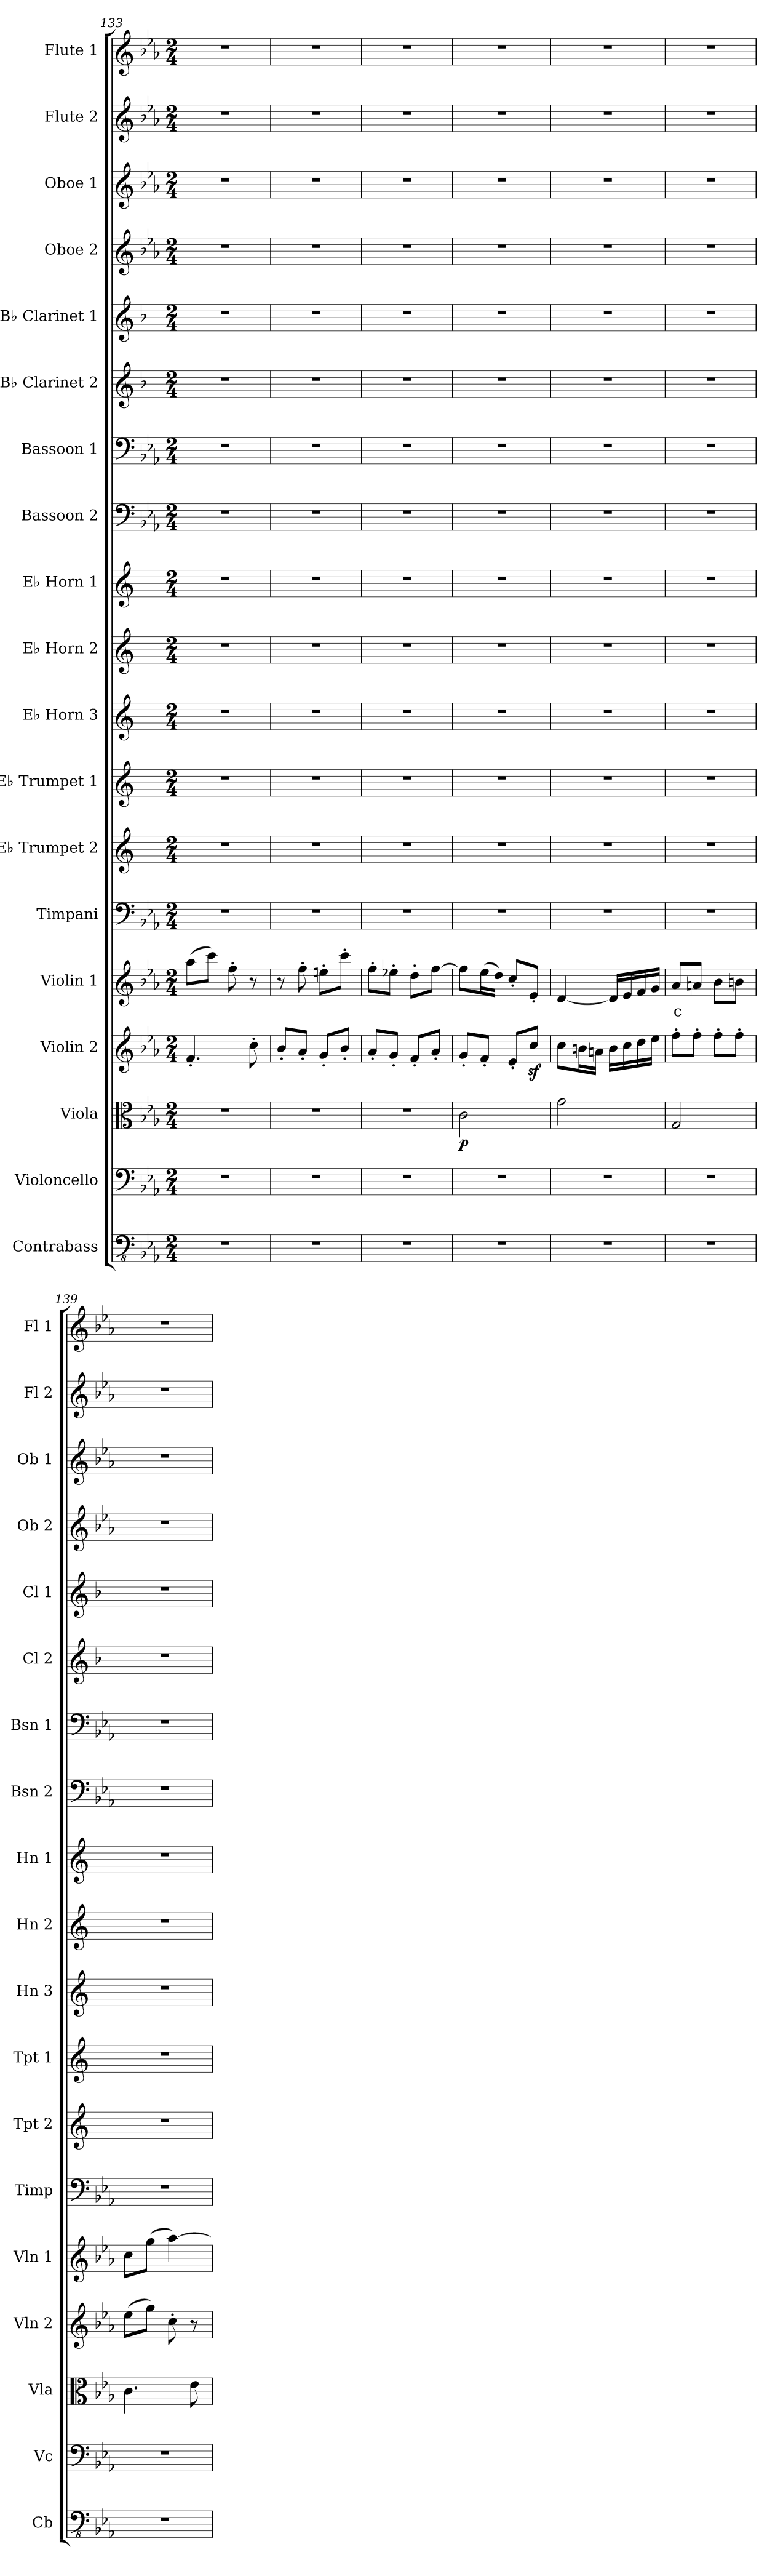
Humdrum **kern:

**kern	**kern	**kern	**dynam	**kern	**kern	**text	**kern	**kern	**kern	**kern	**kern	**kern	**kern	**kern	**kern	**kern	**kern	**kern	**kern	**kern
*part19	*part18	*part17	*part17	*part16	*part15	*part15	*part14	*part13	*part12	*part11	*part10	*part9	*part8	*part7	*part6	*part5	*part4	*part3	*part2	*part1
*staff19	*staff18	*staff17	*staff17	*staff16	*staff15	*staff15	*staff14	*staff13	*staff12	*staff11	*staff10	*staff9	*staff8	*staff7	*staff6	*staff5	*staff4	*staff3	*staff2	*staff1
*I"Contrabass	*I"Violoncello	*I"Viola	*	*I"Violin 2	*I"Violin 1	*	*I"Timpani	*I"E♭ Trumpet 2	*I"E♭ Trumpet 1	*I"E♭ Horn 3	*I"E♭ Horn 2	*I"E♭ Horn 1	*I"Bassoon 2	*I"Bassoon 1	*I"B♭ Clarinet 2	*I"B♭ Clarinet 1	*I"Oboe 2	*I"Oboe 1	*I"Flute 2	*I"Flute 1
*I'Cb	*I'Vc	*I'Vla	*	*I'Vln 2	*I'Vln 1	*	*I'Timp	*I'Tpt 2	*I'Tpt 1	*I'Hn 3	*I'Hn 2	*I'Hn 1	*I'Bsn 2	*I'Bsn 1	*I'Cl 2	*I'Cl 1	*I'Ob 2	*I'Ob 1	*I'Fl 2	*I'Fl 1
*clefFv4	*clefF4	*clefC3	*	*clefG2	*clefG2	*	*clefF4	*clefG2	*clefG2	*clefG2	*clefG2	*clefG2	*clefF4	*clefF4	*clefG2	*clefG2	*clefG2	*clefG2	*clefG2	*clefG2
*	*	*	*	*	*	*	*	*ITrd-2c-3	*ITrd-2c-3	*ITrd5c9	*ITrd5c9	*ITrd5c9	*	*	*ITrd1c2	*ITrd1c2	*	*	*	*
*k[b-e-a-]	*k[b-e-a-]	*k[b-e-a-]	*	*k[b-e-a-]	*k[b-e-a-]	*	*k[b-e-a-]	*k[b-e-a-]	*k[b-e-a-]	*k[b-e-a-]	*k[b-e-a-]	*k[b-e-a-]	*k[b-e-a-]	*k[b-e-a-]	*k[b-e-a-]	*k[b-e-a-]	*k[b-e-a-]	*k[b-e-a-]	*k[b-e-a-]	*k[b-e-a-]
*M2/4	*M2/4	*M2/4	*	*M2/4	*M2/4	*	*M2/4	*M2/4	*M2/4	*M2/4	*M2/4	*M2/4	*M2/4	*M2/4	*M2/4	*M2/4	*M2/4	*M2/4	*M2/4	*M2/4
=133	=133	=133	=133	=133	=133	=133	=133	=133	=133	=133	=133	=133	=133	=133	=133	=133	=133	=133	=133	=133
2r	2r	2r	.	4.f'/	(>8aa-\L	.	2r	2r	2r	2r	2r	2r	2r	2r	2r	2r	2r	2r	2r	2r
.	.	.	.	.	8ccc\J)	.	.	.	.	.	.	.	.	.	.	.	.	.	.	.
.	.	.	.	.	8ff'\	.	.	.	.	.	.	.	.	.	.	.	.	.	.	.
.	.	.	.	8cc'\	8r	.	.	.	.	.	.	.	.	.	.	.	.	.	.	.
=134	=134	=134	=134	=134	=134	=134	=134	=134	=134	=134	=134	=134	=134	=134	=134	=134	=134	=134	=134	=134
2r	2r	2r	.	8b-'/L	8r	.	2r	2r	2r	2r	2r	2r	2r	2r	2r	2r	2r	2r	2r	2r
.	.	.	.	8a-'/J	8ff'\	.	.	.	.	.	.	.	.	.	.	.	.	.	.	.
.	.	.	.	8g'/L	8een'\L	.	.	.	.	.	.	.	.	.	.	.	.	.	.	.
.	.	.	.	8b-'/J	8ccc'\J	.	.	.	.	.	.	.	.	.	.	.	.	.	.	.
=135	=135	=135	=135	=135	=135	=135	=135	=135	=135	=135	=135	=135	=135	=135	=135	=135	=135	=135	=135	=135
2r	2r	2r	.	8a-'/L	8ff'\L	.	2r	2r	2r	2r	2r	2r	2r	2r	2r	2r	2r	2r	2r	2r
.	.	.	.	8g'/J	8ee-X'\J	.	.	.	.	.	.	.	.	.	.	.	.	.	.	.
.	.	.	.	8f'/L	8dd'\L	.	.	.	.	.	.	.	.	.	.	.	.	.	.	.
.	.	.	.	8a-'/J	[8ff\J	.	.	.	.	.	.	.	.	.	.	.	.	.	.	.
=136	=136	=136	=136	=136	=136	=136	=136	=136	=136	=136	=136	=136	=136	=136	=136	=136	=136	=136	=136	=136
!	!	!	!LO:DY:b	!	!	!	!	!	!	!	!	!	!	!	!	!	!	!	!	!
2r	2r	2c\	p	8g'/L	8ff\L]	.	2r	2r	2r	2r	2r	2r	2r	2r	2r	2r	2r	2r	2r	2r
.	.	.	.	8f'/J	(>16ee-\L	.	.	.	.	.	.	.	.	.	.	.	.	.	.	.
.	.	.	.	.	16dd\JJ)	.	.	.	.	.	.	.	.	.	.	.	.	.	.	.
.	.	.	.	8e-'/L	8cc'/L	.	.	.	.	.	.	.	.	.	.	.	.	.	.	.
.	.	.	.	8ccz</J	8e-'/J	.	.	.	.	.	.	.	.	.	.	.	.	.	.	.
!!LO:PB:g=z
=137	=137	=137	=137	=137	=137	=137	=137	=137	=137	=137	=137	=137	=137	=137	=137	=137	=137	=137	=137	=137
2r	2r	2g\	.	8cc\L	[4d/	.	2r	2r	2r	2r	2r	2r	2r	2r	2r	2r	2r	2r	2r	2r
.	.	.	.	16bn\L	.	.	.	.	.	.	.	.	.	.	.	.	.	.	.	.
.	.	.	.	16an\JJ	.	.	.	.	.	.	.	.	.	.	.	.	.	.	.	.
.	.	.	.	16b\LL	16d/LL]	.	.	.	.	.	.	.	.	.	.	.	.	.	.	.
.	.	.	.	16cc\	16e-/	.	.	.	.	.	.	.	.	.	.	.	.	.	.	.
.	.	.	.	16dd\	16f/	.	.	.	.	.	.	.	.	.	.	.	.	.	.	.
.	.	.	.	16ee-\JJ	16g/JJ	.	.	.	.	.	.	.	.	.	.	.	.	.	.	.
=138	=138	=138	=138	=138	=138	=138	=138	=138	=138	=138	=138	=138	=138	=138	=138	=138	=138	=138	=138	=138
!	!	!	!	!	!	!LO:LY:b:color=#FF0000	!	!	!	!	!	!	!	!	!	!	!	!	!	!
2r	2r	2G/	.	8ff'\L	8a-/L	c	2r	2r	2r	2r	2r	2r	2r	2r	2r	2r	2r	2r	2r	2r
.	.	.	.	8ff'\J	8an/J	.	.	.	.	.	.	.	.	.	.	.	.	.	.	.
.	.	.	.	8ff'\L	8b-\L	.	.	.	.	.	.	.	.	.	.	.	.	.	.	.
.	.	.	.	8ff'\J	8bn\J	.	.	.	.	.	.	.	.	.	.	.	.	.	.	.
=139	=139	=139	=139	=139	=139	=139	=139	=139	=139	=139	=139	=139	=139	=139	=139	=139	=139	=139	=139	=139
2r	2r	4.c\	.	(>8ee-\L	8cc\L	.	2r	2r	2r	2r	2r	2r	2r	2r	2r	2r	2r	2r	2r	2r
.	.	.	.	8gg\J)	(>8gg\J	.	.	.	.	.	.	.	.	.	.	.	.	.	.	.
.	.	.	.	8cc'\	[4aa-\)	.	.	.	.	.	.	.	.	.	.	.	.	.	.	.
.	.	8e-\	.	8r	.	.	.	.	.	.	.	.	.	.	.	.	.	.	.	.
=	=	=	=	=	=	=	=	=	=	=	=	=	=	=	=	=	=	=	=	=
*-	*-	*-	*-	*-	*-	*-	*-	*-	*-	*-	*-	*-	*-	*-	*-	*-	*-	*-	*-	*-
